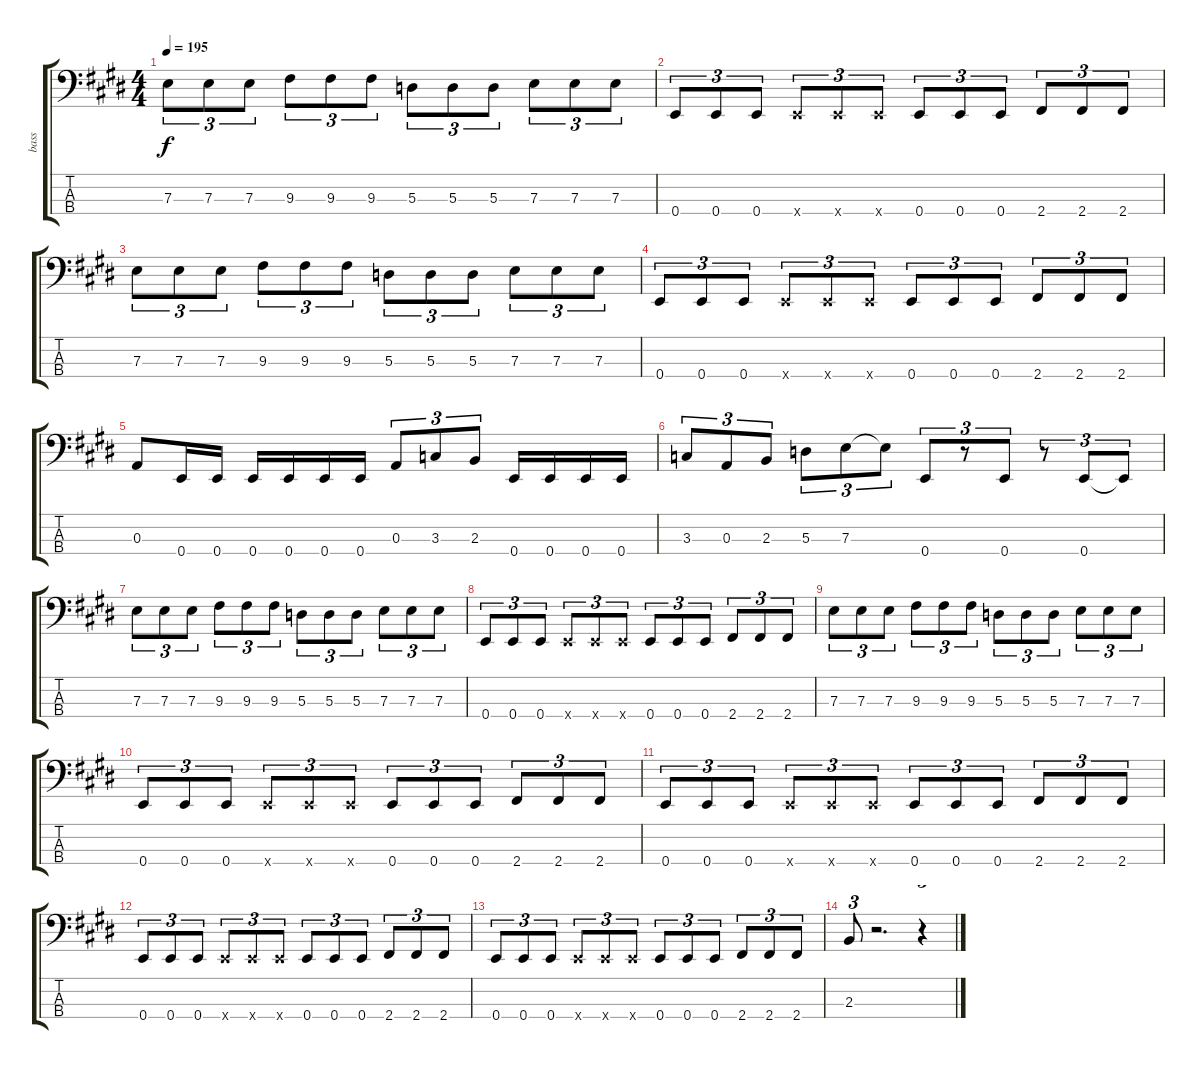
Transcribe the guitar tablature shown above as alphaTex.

\track ("bass" "bass") {instrument slapbass1}
\staff {score tabs}
\tuning (G2 D2 A1 E1) {hide}
\ts (4 4)
\tempo 195
\clef f4
\ks e
7.3.8{tu (3 2) dy f} 7.3.8{tu (3 2)} 7.3.8{tu (3 2)} 9.3.8{tu (3 2)} 9.3.8{tu (3 2)} 9.3.8{tu (3 2)} 5.3.8{tu (3 2)} 5.3.8{tu (3 2)} 5.3.8{tu (3 2)} 7.3.8{tu (3 2)} 7.3.8{tu (3 2)} 7.3.8{tu (3 2)} |
0.4.8{tu (3 2)} 0.4.8{tu (3 2)} 0.4.8{tu (3 2)} 0.4{x}.8{tu (3 2)} 0.4{x}.8{tu (3 2)} 0.4{x}.8{tu (3 2)} 0.4.8{tu (3 2)} 0.4.8{tu (3 2)} 0.4.8{tu (3 2)} 2.4.8{tu (3 2)} 2.4.8{tu (3 2)} 2.4.8{tu (3 2)} |
7.3.8{tu (3 2)} 7.3.8{tu (3 2)} 7.3.8{tu (3 2)} 9.3.8{tu (3 2)} 9.3.8{tu (3 2)} 9.3.8{tu (3 2)} 5.3.8{tu (3 2)} 5.3.8{tu (3 2)} 5.3.8{tu (3 2)} 7.3.8{tu (3 2)} 7.3.8{tu (3 2)} 7.3.8{tu (3 2)} |
0.4.8{tu (3 2)} 0.4.8{tu (3 2)} 0.4.8{tu (3 2)} 0.4{x}.8{tu (3 2)} 0.4{x}.8{tu (3 2)} 0.4{x}.8{tu (3 2)} 0.4.8{tu (3 2)} 0.4.8{tu (3 2)} 0.4.8{tu (3 2)} 2.4.8{tu (3 2)} 2.4.8{tu (3 2)} 2.4.8{tu (3 2)} |
0.3.8 0.4.16 0.4.16 0.4.16 0.4.16 0.4.16 0.4.16 0.3.8{tu (3 2)} 3.3.8{tu (3 2)} 2.3.8{tu (3 2)} 0.4.16 0.4.16 0.4.16 0.4.16 |
3.3.8{tu (3 2)} 0.3.8{tu (3 2)} 2.3.8{tu (3 2)} 5.3.8{tu (3 2)} 7.3.8{tu (3 2)} 7.3{t}.8{tu (3 2)} 0.4.8{tu (3 2)} r.8{tu (3 2)} 0.4.8{tu (3 2)} r.8{tu (3 2)} 0.4.8{tu (3 2)} 0.4{t}.8{tu (3 2)} |
7.3.8{tu (3 2)} 7.3.8{tu (3 2)} 7.3.8{tu (3 2)} 9.3.8{tu (3 2)} 9.3.8{tu (3 2)} 9.3.8{tu (3 2)} 5.3.8{tu (3 2)} 5.3.8{tu (3 2)} 5.3.8{tu (3 2)} 7.3.8{tu (3 2)} 7.3.8{tu (3 2)} 7.3.8{tu (3 2)} |
0.4.8{tu (3 2)} 0.4.8{tu (3 2)} 0.4.8{tu (3 2)} 0.4{x}.8{tu (3 2)} 0.4{x}.8{tu (3 2)} 0.4{x}.8{tu (3 2)} 0.4.8{tu (3 2)} 0.4.8{tu (3 2)} 0.4.8{tu (3 2)} 2.4.8{tu (3 2)} 2.4.8{tu (3 2)} 2.4.8{tu (3 2)} |
7.3.8{tu (3 2)} 7.3.8{tu (3 2)} 7.3.8{tu (3 2)} 9.3.8{tu (3 2)} 9.3.8{tu (3 2)} 9.3.8{tu (3 2)} 5.3.8{tu (3 2)} 5.3.8{tu (3 2)} 5.3.8{tu (3 2)} 7.3.8{tu (3 2)} 7.3.8{tu (3 2)} 7.3.8{tu (3 2)} |
0.4.8{tu (3 2)} 0.4.8{tu (3 2)} 0.4.8{tu (3 2)} 0.4{x}.8{tu (3 2)} 0.4{x}.8{tu (3 2)} 0.4{x}.8{tu (3 2)} 0.4.8{tu (3 2)} 0.4.8{tu (3 2)} 0.4.8{tu (3 2)} 2.4.8{tu (3 2)} 2.4.8{tu (3 2)} 2.4.8{tu (3 2)} |
0.4.8{tu (3 2)} 0.4.8{tu (3 2)} 0.4.8{tu (3 2)} 0.4{x}.8{tu (3 2)} 0.4{x}.8{tu (3 2)} 0.4{x}.8{tu (3 2)} 0.4.8{tu (3 2)} 0.4.8{tu (3 2)} 0.4.8{tu (3 2)} 2.4.8{tu (3 2)} 2.4.8{tu (3 2)} 2.4.8{tu (3 2)} |
0.4.8{tu (3 2)} 0.4.8{tu (3 2)} 0.4.8{tu (3 2)} 0.4{x}.8{tu (3 2)} 0.4{x}.8{tu (3 2)} 0.4{x}.8{tu (3 2)} 0.4.8{tu (3 2)} 0.4.8{tu (3 2)} 0.4.8{tu (3 2)} 2.4.8{tu (3 2)} 2.4.8{tu (3 2)} 2.4.8{tu (3 2)} |
0.4.8{tu (3 2)} 0.4.8{tu (3 2)} 0.4.8{tu (3 2)} 0.4{x}.8{tu (3 2)} 0.4{x}.8{tu (3 2)} 0.4{x}.8{tu (3 2)} 0.4.8{tu (3 2)} 0.4.8{tu (3 2)} 0.4.8{tu (3 2)} 2.4.8{tu (3 2)} 2.4.8{tu (3 2)} 2.4.8{tu (3 2)} |
2.3.8{tu (3 2)} r.2{d} r.4{tu (3 2)}
